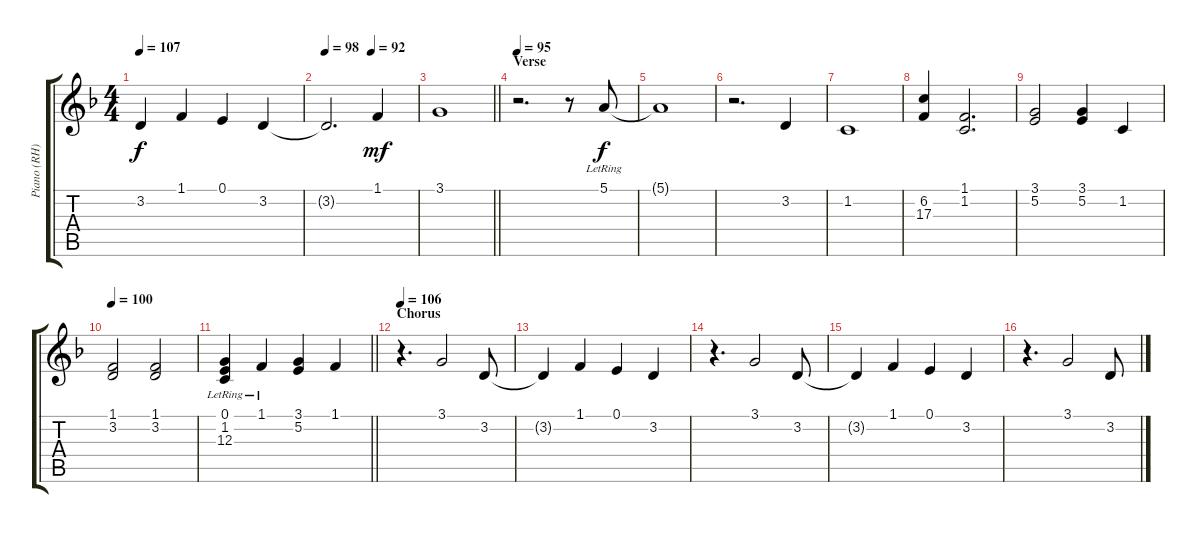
\track ("Piano (RH)" "Piano (RH)") {instrument acousticgrandpiano}
\staff {score tabs}
\tuning (E4 B3 G3 D3 A2 E2) {hide}
\ts (4 4)
\tempo 107
\clef g2
\ks f
3.2{t}.4{dy f} 1.1.4 0.1.4 3.2.4 |
\tempo 98
\tempo (92 0.5)
3.2{t}.2{d} 1.1.4{dy mf} |
\barLineRight lightlight
3.1.1 |
\section ("" "Verse")
\tempo 95
r.2{d} r.8 5.1{lr}.8{dy f} |
5.1{t}.1 |
r.2{d} 3.2.4 |
1.2.1 |
(6.2 17.3).4 (1.1 1.2).2{d} |
(3.1 5.2).2 (3.1 5.2).4 1.2.4 |
\tempo 100
(1.1 3.2).2 (1.1 3.2).2 |
\barLineRight lightlight
(0.1{lr} 1.2{lr} 12.3{lr}).4 1.1{lr}.4 (3.1 5.2).4 1.1.4 |
\section ("" "Chorus")
\tempo 106
r.4{d} 3.1.2 3.2.8 |
3.2{t}.4 1.1.4 0.1.4 3.2.4 |
r.4{d} 3.1.2 3.2.8 |
3.2{t}.4 1.1.4 0.1.4 3.2.4 |
r.4{d} 3.1.2 3.2.8
